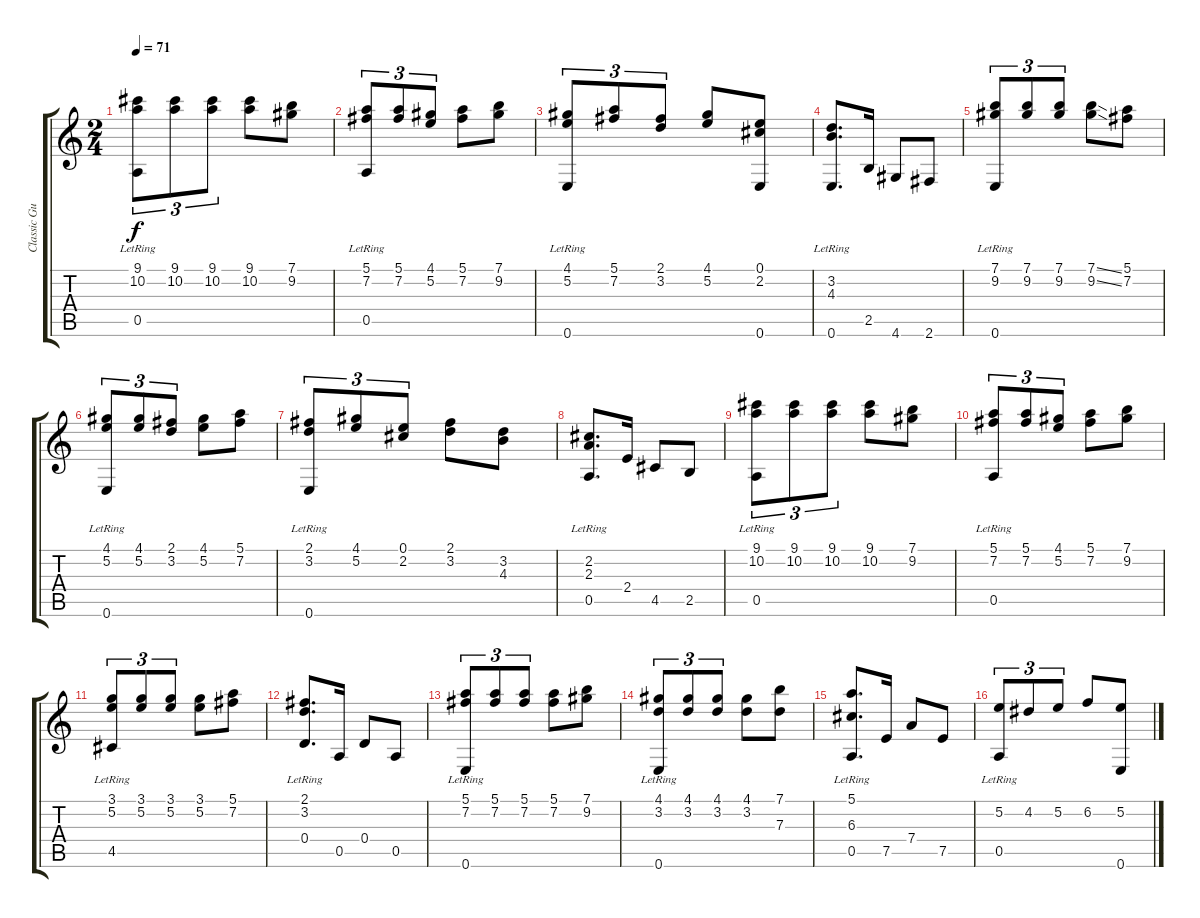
\track ("Classic Guitar" "Classic Gu") {instrument acousticguitarnylon}
\staff {score tabs}
\tuning (E4 B3 G3 D3 A2 E2) {hide}
\ts (2 4)
\tempo 71
\clef g2
\ks c
(9.1 10.2 0.5{lr}).8{tu (3 2) dy f} (9.1 10.2).8{tu (3 2)} (9.1 10.2).8{tu (3 2)} (9.1 10.2).8 (7.1 9.2).8 |
(5.1 7.2 0.5{lr}).8{tu (3 2)} (5.1 7.2).8{tu (3 2)} (4.1 5.2).8{tu (3 2)} (5.1 7.2).8 (7.1 9.2).8 |
(4.1 5.2 0.6{lr}).8{tu (3 2)} (5.1 7.2).8{tu (3 2)} (2.1 3.2).8{tu (3 2)} (4.1 5.2).8 (0.1 2.2 0.6).8 |
(3.2 4.3 0.6{lr}).8{d} 2.5.16 4.6.8 2.6.8 |
(7.1 9.2 0.6{lr}).8{tu (3 2)} (7.1 9.2).8{tu (3 2)} (7.1 9.2).8{tu (3 2)} (7.1{ss} 9.2{ss}).8 (5.1 7.2).8 |
(4.1 5.2 0.6{lr}).8{tu (3 2)} (4.1 5.2).8{tu (3 2)} (2.1 3.2).8{tu (3 2)} (4.1 5.2).8 (5.1 7.2).8 |
(2.1 3.2 0.6{lr}).8{tu (3 2)} (4.1 5.2).8{tu (3 2)} (0.1 2.2).8{tu (3 2)} (2.1 3.2).8 (3.2 4.3).8 |
(2.2 2.3 0.5{lr}).8{d} 2.4.16 4.5.8 2.5.8 |
(9.1 10.2 0.5{lr}).8{tu (3 2)} (9.1 10.2).8{tu (3 2)} (9.1 10.2).8{tu (3 2)} (9.1 10.2).8 (7.1 9.2).8 |
(5.1 7.2 0.5{lr}).8{tu (3 2)} (5.1 7.2).8{tu (3 2)} (4.1 5.2).8{tu (3 2)} (5.1 7.2).8 (7.1 9.2).8 |
(3.1 5.2 4.5{lr}).8{tu (3 2)} (3.1 5.2).8{tu (3 2)} (3.1 5.2).8{tu (3 2)} (3.1 5.2).8 (5.1 7.2).8 |
(2.1 3.2 0.4{lr}).8{d} 0.5.16 0.4.8 0.5.8 |
(5.1 7.2 0.6{lr}).8{tu (3 2)} (5.1 7.2).8{tu (3 2)} (5.1 7.2).8{tu (3 2)} (5.1 7.2).8 (7.1 9.2).8 |
(4.1 3.2 0.6{lr}).8{tu (3 2)} (4.1 3.2).8{tu (3 2)} (4.1 3.2).8{tu (3 2)} (4.1 3.2).8 (7.1 7.3).8 |
(5.1 6.3 0.5{lr}).8{d} 7.5.16 7.4.8 7.5.8 |
(5.2 0.5{lr}).8{tu (3 2)} 4.2.8{tu (3 2)} 5.2.8{tu (3 2)} 6.2.8 (5.2 0.6).8
